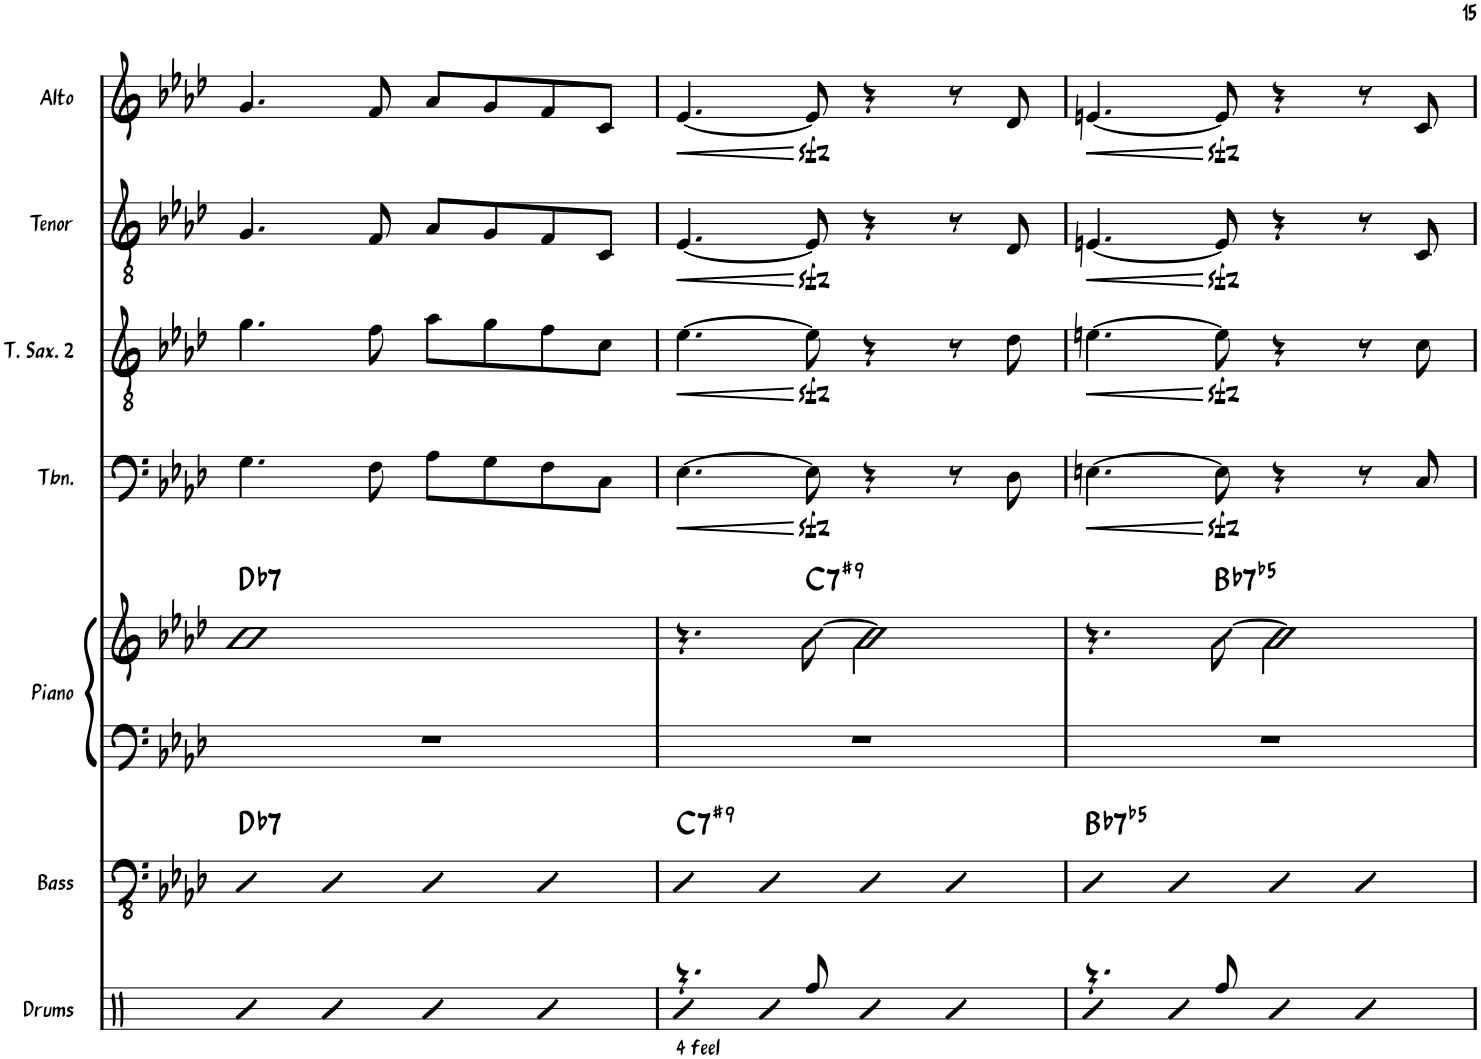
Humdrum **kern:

**kern	**kern	**harte	**kern	**kern	**harte	**kern	**dynam	**kern	**dynam	**kern	**dynam	**kern	**dynam
*part7	*part6	*part6	*part5	*part5	*part5	*part4	*part4	*part3	*part3	*part2	*part2	*part1	*part1
*staff8	*staff7	*	*staff6	*staff5	*	*staff4	*staff4	*staff3	*staff3	*staff2	*staff2	*staff1	*staff1
*I"Drums	*I"Bass	*	*I"Piano	*	*	*I"Trombone	*	*I"Tenor Saxophone 2	*	*I"Tenor Sax	*	*I"Alto Sax	*
*I'Drums	*I'Bass	*	*I'Piano	*	*	*I'Tbn.	*	*I'T. Sax. 2	*	*I'Tenor	*	*I'Alto	*
!!LO:PB:g=z
*clefX	*clefFv4	*	*clefF4	*clefG2	*	*clefF4	*	*clefGv2	*	*clefGv2	*	*clefG2	*
*	*	*	*	*	*	*	*	*Trd8c14	*	*Trd8c14	*	*Trd5c9	*
*k[]	*k[b-e-a-d-]	*	*k[b-e-a-d-]	*k[b-e-a-d-]	*	*k[b-e-a-d-]	*	*k[b-e-a-d-]	*	*k[b-e-a-d-]	*	*k[b-e-a-d-]	*
*M4/4	*M4/4	*	*M4/4	*M4/4	*	*M4/4	*	*M4/4	*	*M4/4	*	*M4/4	*
=55	=55	=55	=55	=55	=55	=55	=55	=55	=55	=55	=55	=55	=55
!	!	!LO:H:kt=7	!	!	!LO:H:kt=7	!	!	!	!	!	!	!	!
4R	4DD-	Db:7	1r	1f	Db:7	4.G\	.	4.g\	.	4.G/	.	4.g/	.
4R	4DD-	.	.	.	.	.	.	.	.	.	.	.	.
.	.	.	.	.	.	8F\	.	8f\	.	8F/	.	8f/	.
4R	4DD-	.	.	.	.	8A-\L	.	8a-\L	.	8A-/L	.	8a-/L	.
.	.	.	.	.	.	8G\	.	8g\	.	8G/	.	8g/	.
4R	4DD-	.	.	.	.	8F\	.	8f\	.	8F/	.	8f/	.
.	.	.	.	.	.	8C\J	.	8c\J	.	8C/J	.	8c/J	.
=56	=56	=56	=56	=56	=56	=56	=56	=56	=56	=56	=56	=56	=56
*^	*	*	*	*	*	*	*	*	*	*	*	*	*
!LO:TX:b:t=4 feel	!	!	!	!	!	!	!	!	!	!	!	!	!	!
!	!	!	!LO:H:kt=7	!	!	!	!	!LO:HP:b	!	!LO:HP:b	!	!LO:HP:b	!	!LO:HP:b
4.r	4R	4DD-	C:7(#9)	1r	4.r	.	[4.E-\	<	[4.e-\	<	[4.E-/	<	[4.e-/	<
.	4R	4DD-	.	.	.	.	.	.	.	.	.	.	.	.
!	!	!	!	!	!	!LO:H:kt=7	!	!	!	!	!	!	!	!
8Rff/	.	.	.	.	[8a-\	C:7(#9)	8E-zz<\]	[	8e-zz<\]	[	8E-zz</]	[	8e-zz</]	[
4R	2ryy	4DD-	.	.	2a-\]	.	4r	.	4r	.	4r	.	4r	.
4R	.	4DD-	.	.	.	.	8r	.	8r	.	8r	.	8r	.
.	.	.	.	.	.	.	8D-\	.	8d-\	.	8D-/	.	8d-/	.
=57	=57	=57	=57	=57	=57	=57	=57	=57	=57	=57	=57	=57	=57	=57
!	!	!	!LO:H:kt=7	!	!	!	!	!LO:HP:b	!	!LO:HP:b	!	!LO:HP:b	!	!LO:HP:b
4.r	4R	4DD-	Bb:(3,b5,b7)	1r	4.r	.	[4.En\	<	[4.en\	<	[4.En/	<	[4.en/	<
.	4R	4DD-	.	.	.	.	.	.	.	.	.	.	.	.
!	!	!	!	!	!	!LO:H:kt=7	!	!	!	!	!	!	!	!
8Rff/	.	.	.	.	[8a-\	Bb:(3,b5,b7)	8Ezz<\]	[	8ezz<\]	[	8Ezz</]	[	8ezz</]	[
4R	2ryy	4DD-	.	.	2a-\]	.	4r	.	4r	.	4r	.	4r	.
4R	.	4DD-	.	.	.	.	8r	.	8r	.	8r	.	8r	.
.	.	.	.	.	.	.	8C/	.	8c\	.	8C/	.	8c/	.
*v	*v	*	*	*	*	*	*	*	*	*	*	*	*	*
=	=	=	=	=	=	=	=	=	=	=	=	=	=
*-	*-	*-	*-	*-	*-	*-	*-	*-	*-	*-	*-	*-	*-
